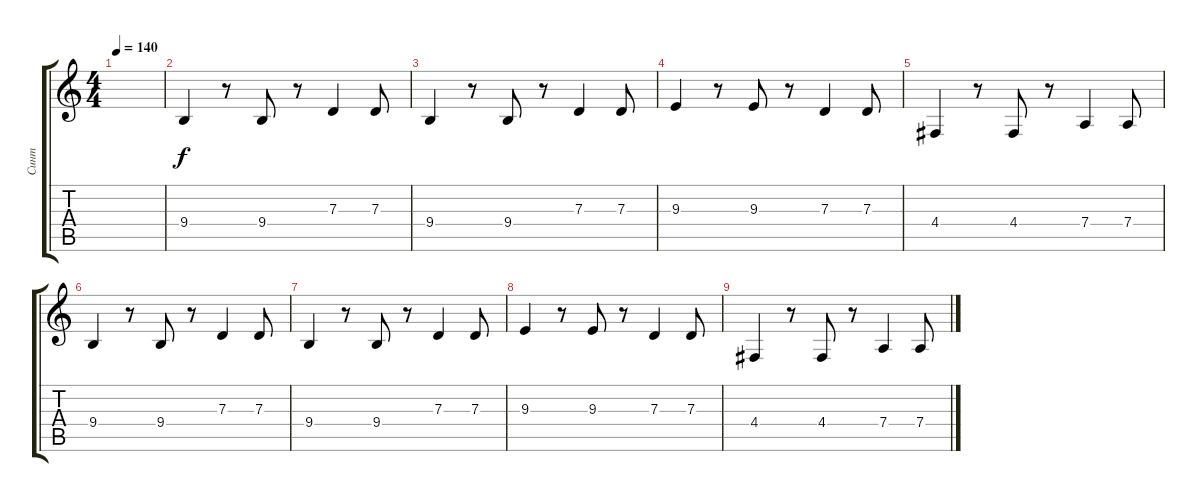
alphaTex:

\track ("Синт" "Синт") {instrument lead2sawtooth}
\staff {score tabs}
\tuning (E4 B3 G3 D3 A2 E2) {hide}
\ts (4 4)
\tempo 140
\clef g2
\ks c
|
9.4.4{dy f} r.8 9.4.8 r.8 7.3.4 7.3.8 |
9.4.4 r.8 9.4.8 r.8 7.3.4 7.3.8 |
9.3.4 r.8 9.3.8 r.8 7.3.4 7.3.8 |
4.4.4 r.8 4.4.8 r.8 7.4.4 7.4.8 |
9.4.4 r.8 9.4.8 r.8 7.3.4 7.3.8 |
9.4.4 r.8 9.4.8 r.8 7.3.4 7.3.8 |
9.3.4 r.8 9.3.8 r.8 7.3.4 7.3.8 |
4.4.4 r.8 4.4.8 r.8 7.4.4 7.4.8
